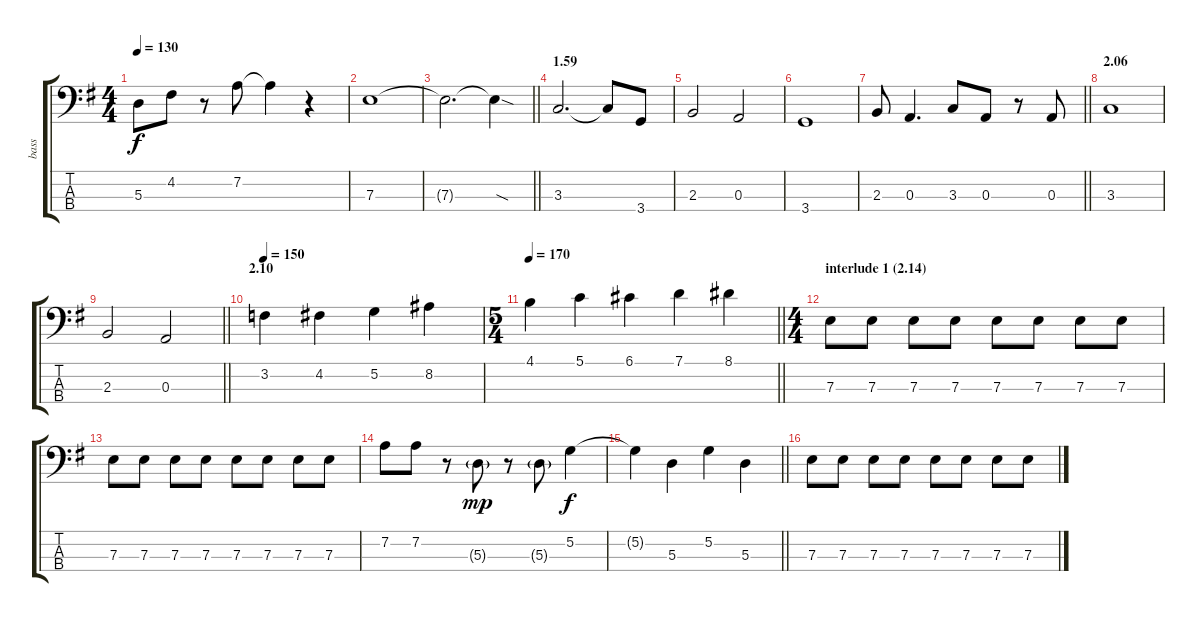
\track ("bass" "bass") {instrument electricbassfinger}
\staff {score tabs}
\tuning (G2 D2 A1 E1) {hide}
\ts (4 4)
\tempo 130
\clef f4
\ks g
5.3.8{dy f} 4.2.8 r.8 7.2.8 7.2{t}.4 r.4 |
7.3.1 |
\barLineRight lightlight
7.3{t}.2{d} 7.3{sod t}.4 |
\section ("" "1.59")
3.3.2{d} 3.3{t}.8 3.4.8 |
2.3.2 0.3.2 |
3.4.1 |
\barLineRight lightlight
2.3.8 0.3.4{d} 3.3.8 0.3.8 r.8 0.3.8 |
\section ("" "2.06")
3.3.1 |
\barLineRight lightlight
2.3.2 0.3.2 |
\section ("" "2.10")
\tempo 150
3.2.4 4.2.4 5.2.4 8.2.4 |
\ts (5 4)
\tempo 170
\barLineRight lightlight
4.1.4 5.1.4 6.1.4 7.1.4 8.1.4 |
\ts (4 4)
\section ("" "interlude 1 (2.14)")
7.3.8 7.3.8 7.3.8 7.3.8 7.3.8 7.3.8 7.3.8 7.3.8 |
7.3.8 7.3.8 7.3.8 7.3.8 7.3.8 7.3.8 7.3.8 7.3.8 |
7.2.8 7.2.8 r.8 5.3{g}.8{dy mp} r.8 5.3{g}.8 5.2.4{dy f} |
\barLineRight lightlight
5.2{t}.4 5.3.4 5.2.4 5.3.4 |
7.3.8 7.3.8 7.3.8 7.3.8 7.3.8 7.3.8 7.3.8 7.3.8
